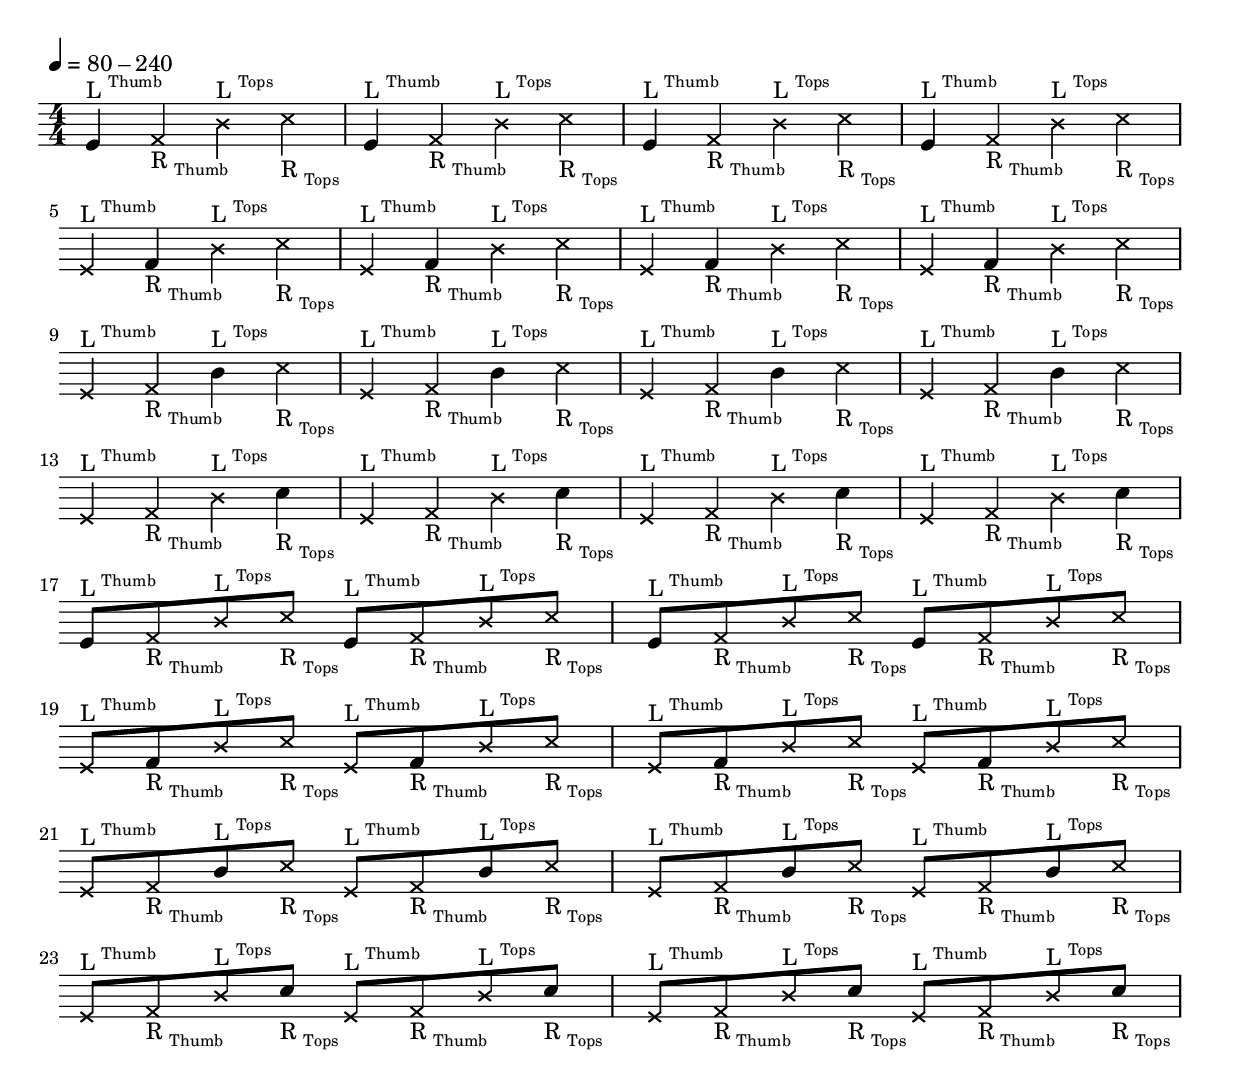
\version "2.24.1"
\include "../global.ly"

\layout {
  indent = -3.5
}

\relative {
  \defaultScoreSettings
  \tempo 4 = 80 - 240
  \time 4/4

  \rimNote
  \repeat unfold 4 { \once \defaultNote e'4^\LThumbTop                     f_\RThumbBtm                    b^\LTopsTop                    c_\RTopsBtm } \break
  \repeat unfold 4 {                    e,4^\LThumbTop  \once \defaultNote f_\RThumbBtm                    b^\LTopsTop                    c_\RTopsBtm } \break
  \repeat unfold 4 {                    e,4^\LThumbTop                     f_\RThumbBtm \once \defaultNote b^\LTopsTop                    c_\RTopsBtm } \break
  \repeat unfold 4 {                    e,4^\LThumbTop                     f_\RThumbBtm                    b^\LTopsTop \once \defaultNote c_\RTopsBtm } \break

  \repeat unfold 4 { \once \defaultNote e,8^\LThumbTop                     f_\RThumbBtm                    b^\LTopsTop                    c_\RTopsBtm } \break
  \repeat unfold 4 {                    e,8^\LThumbTop  \once \defaultNote f_\RThumbBtm                    b^\LTopsTop                    c_\RTopsBtm } \break
  \repeat unfold 4 {                    e,8^\LThumbTop                     f_\RThumbBtm \once \defaultNote b^\LTopsTop                    c_\RTopsBtm } \break
  \repeat unfold 4 {                    e,8^\LThumbTop                     f_\RThumbBtm                    b^\LTopsTop \once \defaultNote c_\RTopsBtm } \break

  \resetNoteHead
}